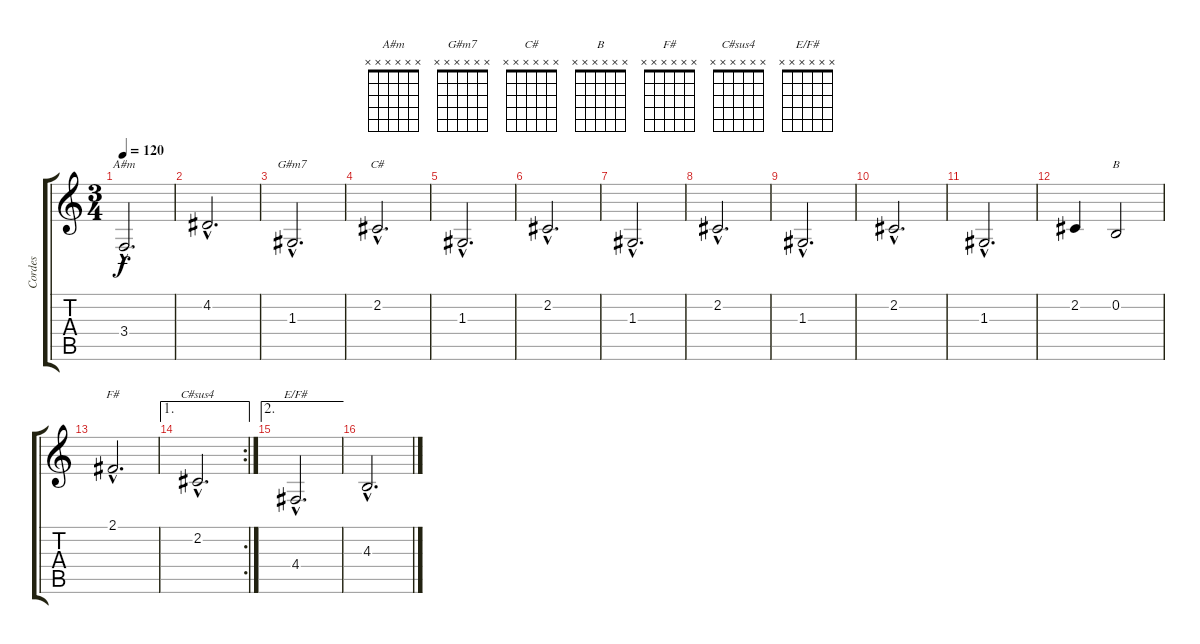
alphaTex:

\track ("Cordes" "Cordes") {instrument stringensemble1}
\staff {score tabs}
\tuning (E4 B3 G3 D3 A2 E2) {hide}
\chord ("A#m" x x x x x x) {firstfret 0}
\chord ("G#m7" x x x x x x) {firstfret 0}
\chord ("C#" x x x x x x) {firstfret 0}
\chord ("B" x x x x x x) {firstfret 0}
\chord ("F#" x x x x x x) {firstfret 0}
\chord ("C#sus4" x x x x x x) {firstfret 0}
\chord ("E/F#" x x x x x x) {firstfret 0}
\ts (3 4)
\tempo 120
\clef g2
\ks c
3.4{hac}.2{d ch "A#m" dy f} |
4.2{hac}.2{d} |
1.3{hac}.2{d ch "G#m7"} |
2.2{hac}.2{d ch "C#"} |
1.3{hac}.2{d} |
2.2{hac}.2{d} |
1.3{hac}.2{d} |
2.2{hac}.2{d} |
1.3{hac}.2{d} |
2.2{hac}.2{d} |
1.3{hac}.2{d} |
2.2.4 0.2.2{ch "B"} |
2.1{hac}.2{d ch "F#"} |
\ae 1
\rc 2
2.2{hac}.2{d ch "C#sus4"} |
\ae 2
4.4{hac}.2{d ch "E/F#"} |
4.3{hac}.2{d}
